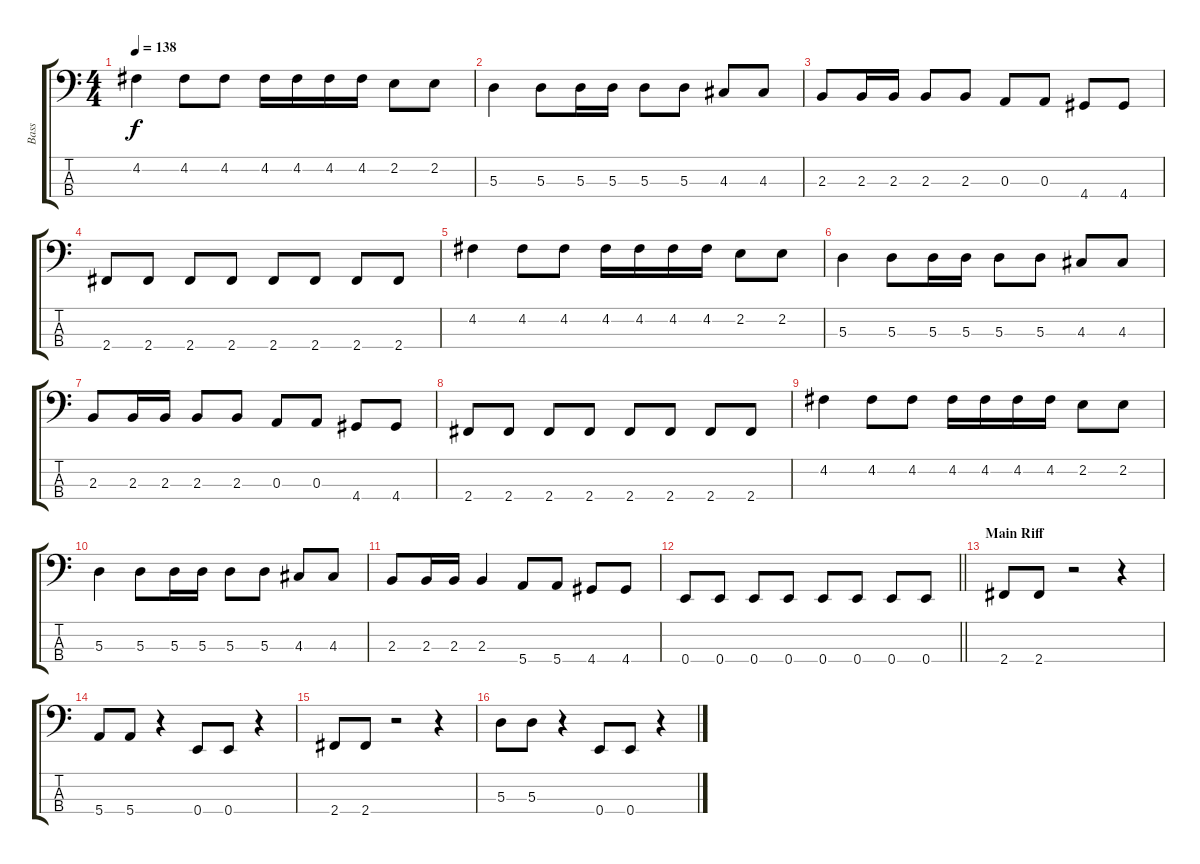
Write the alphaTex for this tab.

\track ("Bass" "Bass") {instrument electricbasspick}
\staff {score tabs}
\tuning (G2 D2 A1 E1) {hide}
\ts (4 4)
\tempo 138
\clef f4
\ks c
4.2.4{dy f} 4.2.8 4.2.8 4.2.16 4.2.16 4.2.16 4.2.16 2.2.8 2.2.8 |
5.3.4 5.3.8 5.3.16 5.3.16 5.3.8 5.3.8 4.3.8 4.3.8 |
2.3.8 2.3.16 2.3.16 2.3.8 2.3.8 0.3.8 0.3.8 4.4.8 4.4.8 |
2.4.8 2.4.8 2.4.8 2.4.8 2.4.8 2.4.8 2.4.8 2.4.8 |
4.2.4 4.2.8 4.2.8 4.2.16 4.2.16 4.2.16 4.2.16 2.2.8 2.2.8 |
5.3.4 5.3.8 5.3.16 5.3.16 5.3.8 5.3.8 4.3.8 4.3.8 |
2.3.8 2.3.16 2.3.16 2.3.8 2.3.8 0.3.8 0.3.8 4.4.8 4.4.8 |
2.4.8 2.4.8 2.4.8 2.4.8 2.4.8 2.4.8 2.4.8 2.4.8 |
4.2.4 4.2.8 4.2.8 4.2.16 4.2.16 4.2.16 4.2.16 2.2.8 2.2.8 |
5.3.4 5.3.8 5.3.16 5.3.16 5.3.8 5.3.8 4.3.8 4.3.8 |
2.3.8 2.3.16 2.3.16 2.3.4 5.4.8 5.4.8 4.4.8 4.4.8 |
\barLineRight lightlight
0.4.8 0.4.8 0.4.8 0.4.8 0.4.8 0.4.8 0.4.8 0.4.8 |
\section ("" "Main Riff")
2.4.8 2.4.8 r.2 r.4 |
5.4.8 5.4.8 r.4 0.4.8 0.4.8 r.4 |
2.4.8 2.4.8 r.2 r.4 |
5.3.8 5.3.8 r.4 0.4.8 0.4.8 r.4
